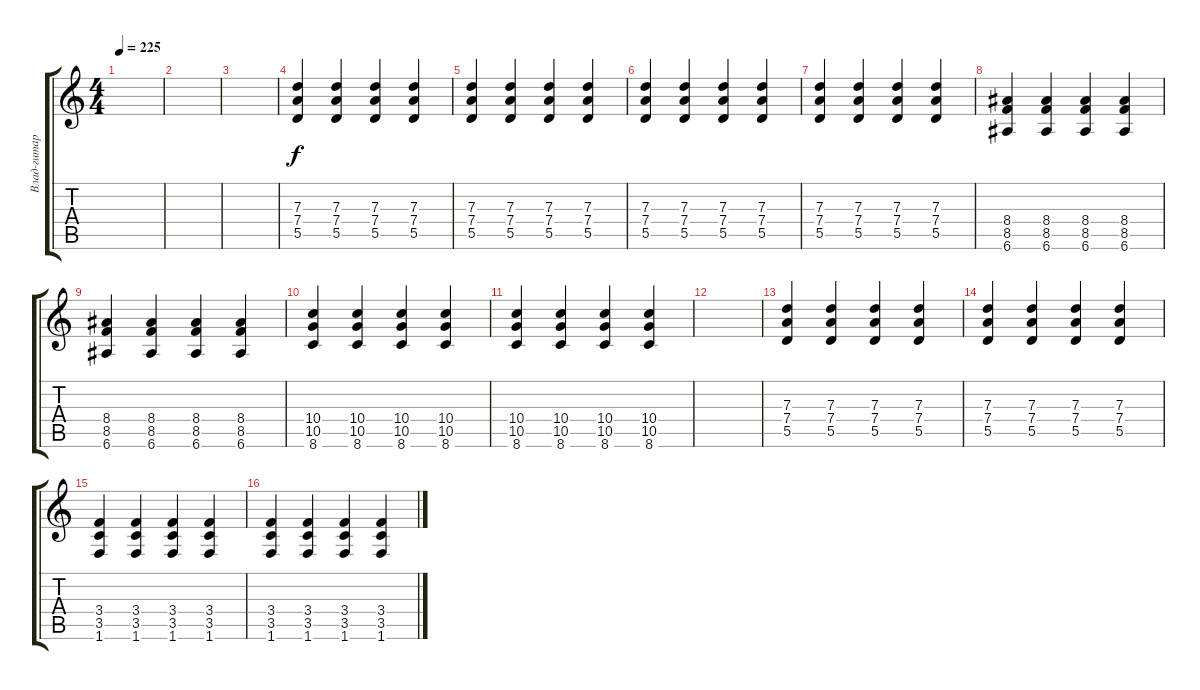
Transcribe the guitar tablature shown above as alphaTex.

\track ("Влад-гитара" "Влад-гитар") {instrument overdrivenguitar}
\staff {score tabs}
\tuning (E4 B3 G3 D3 A2 E2) {hide}
\ts (4 4)
\tempo 225
\clef g2
\ks c
|
|
|
(7.3 7.4 5.5).4 (7.3 7.4 5.5).4 (7.3 7.4 5.5).4 (7.3 7.4 5.5).4 |
(7.3 7.4 5.5).4 (7.3 7.4 5.5).4 (7.3 7.4 5.5).4 (7.3 7.4 5.5).4 |
(7.3 7.4 5.5).4 (7.3 7.4 5.5).4 (7.3 7.4 5.5).4 (7.3 7.4 5.5).4 |
(7.3 7.4 5.5).4 (7.3 7.4 5.5).4 (7.3 7.4 5.5).4 (7.3 7.4 5.5).4 |
(8.4 8.5 6.6).4 (8.4 8.5 6.6).4 (8.4 8.5 6.6).4 (8.4 8.5 6.6).4 |
(8.4 8.5 6.6).4 (8.4 8.5 6.6).4 (8.4 8.5 6.6).4 (8.4 8.5 6.6).4 |
(10.4 10.5 8.6).4 (10.4 10.5 8.6).4 (10.4 10.5 8.6).4 (10.4 10.5 8.6).4 |
(10.4 10.5 8.6).4 (10.4 10.5 8.6).4 (10.4 10.5 8.6).4 (10.4 10.5 8.6).4 |
|
(7.3 7.4 5.5).4 (7.3 7.4 5.5).4 (7.3 7.4 5.5).4 (7.3 7.4 5.5).4 |
(7.3 7.4 5.5).4 (7.3 7.4 5.5).4 (7.3 7.4 5.5).4 (7.3 7.4 5.5).4 |
(3.4 3.5 1.6).4 (3.4 3.5 1.6).4 (3.4 3.5 1.6).4 (3.4 3.5 1.6).4 |
(3.4 3.5 1.6).4 (3.4 3.5 1.6).4 (3.4 3.5 1.6).4 (3.4 3.5 1.6).4
